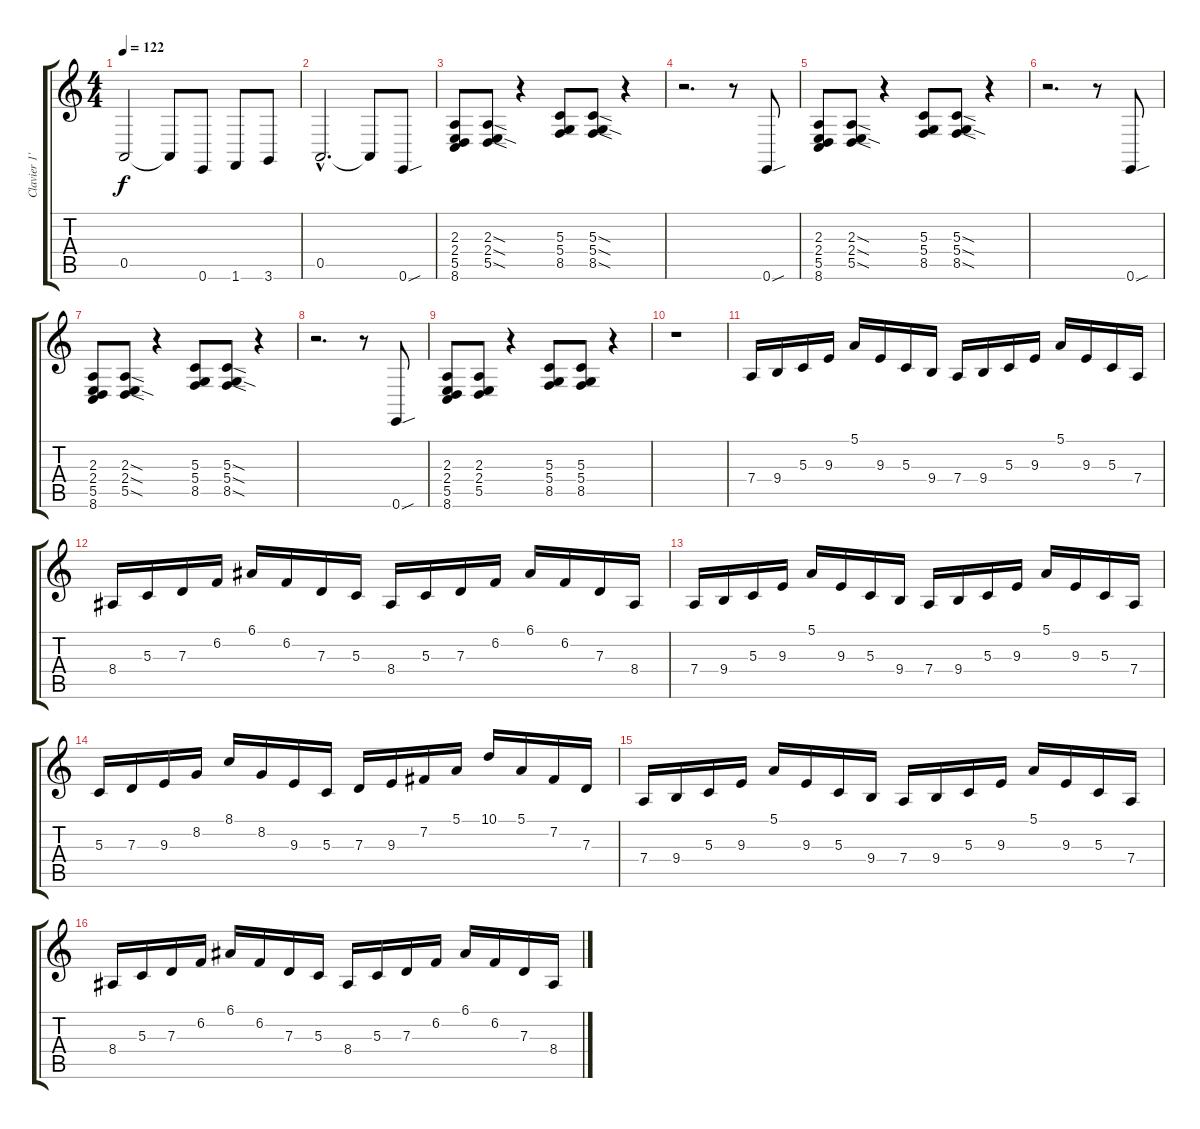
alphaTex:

\track ("Clavier 1'" "Clavier 1'") {instrument synthbrass1}
\staff {score tabs}
\tuning (E4 B3 G3 D3 A2 E2) {hide}
\ts (4 4)
\tempo 122
\clef g2
\ks c
0.5.2{dy f} 0.5{t}.8 0.6.8 1.6.8 3.6.8 |
0.5{hac}.2{d} 0.5{t}.8 0.6{sou}.8 |
(2.3 2.4 5.5 8.6).8 (2.3{sod} 2.4{sod} 5.5{sod}).8 r.4 (5.3 5.4 8.5).8 (5.3{sod} 5.4{sod} 8.5{sod}).8 r.4 |
r.2{d} r.8 0.6{sou}.8 |
(2.3 2.4 5.5 8.6).8 (2.3{sod} 2.4{sod} 5.5{sod}).8 r.4 (5.3 5.4 8.5).8 (5.3{sod} 5.4{sod} 8.5{sod}).8 r.4 |
r.2{d} r.8 0.6{sou}.8 |
(2.3 2.4 5.5 8.6).8 (2.3{sod} 2.4{sod} 5.5{sod}).8 r.4 (5.3 5.4 8.5).8 (5.3{sod} 5.4{sod} 8.5{sod}).8 r.4 |
r.2{d} r.8 0.6{sou}.8 |
(2.3 2.4 5.5 8.6).8 (2.3 2.4 5.5).8 r.4 (5.3 5.4 8.5).8 (5.3 5.4 8.5).8 r.4 |
r.1 |
7.4.16{instrument lead1square} 9.4.16 5.3.16 9.3.16 5.1.16 9.3.16 5.3.16 9.4.16 7.4.16 9.4.16 5.3.16 9.3.16 5.1.16 9.3.16 5.3.16 7.4.16 |
8.4.16 5.3.16 7.3.16 6.2.16 6.1.16 6.2.16 7.3.16 5.3.16 8.4.16 5.3.16 7.3.16 6.2.16 6.1.16 6.2.16 7.3.16 8.4.16 |
7.4.16 9.4.16 5.3.16 9.3.16 5.1.16 9.3.16 5.3.16 9.4.16 7.4.16 9.4.16 5.3.16 9.3.16 5.1.16 9.3.16 5.3.16 7.4.16 |
5.3.16 7.3.16 9.3.16 8.2.16 8.1.16 8.2.16 9.3.16 5.3.16 7.3.16 9.3.16 7.2.16 5.1.16 10.1.16 5.1.16 7.2.16 7.3.16 |
7.4.16 9.4.16 5.3.16 9.3.16 5.1.16 9.3.16 5.3.16 9.4.16 7.4.16 9.4.16 5.3.16 9.3.16 5.1.16 9.3.16 5.3.16 7.4.16 |
8.4.16 5.3.16 7.3.16 6.2.16 6.1.16 6.2.16 7.3.16 5.3.16 8.4.16 5.3.16 7.3.16 6.2.16 6.1.16 6.2.16 7.3.16 8.4.16
